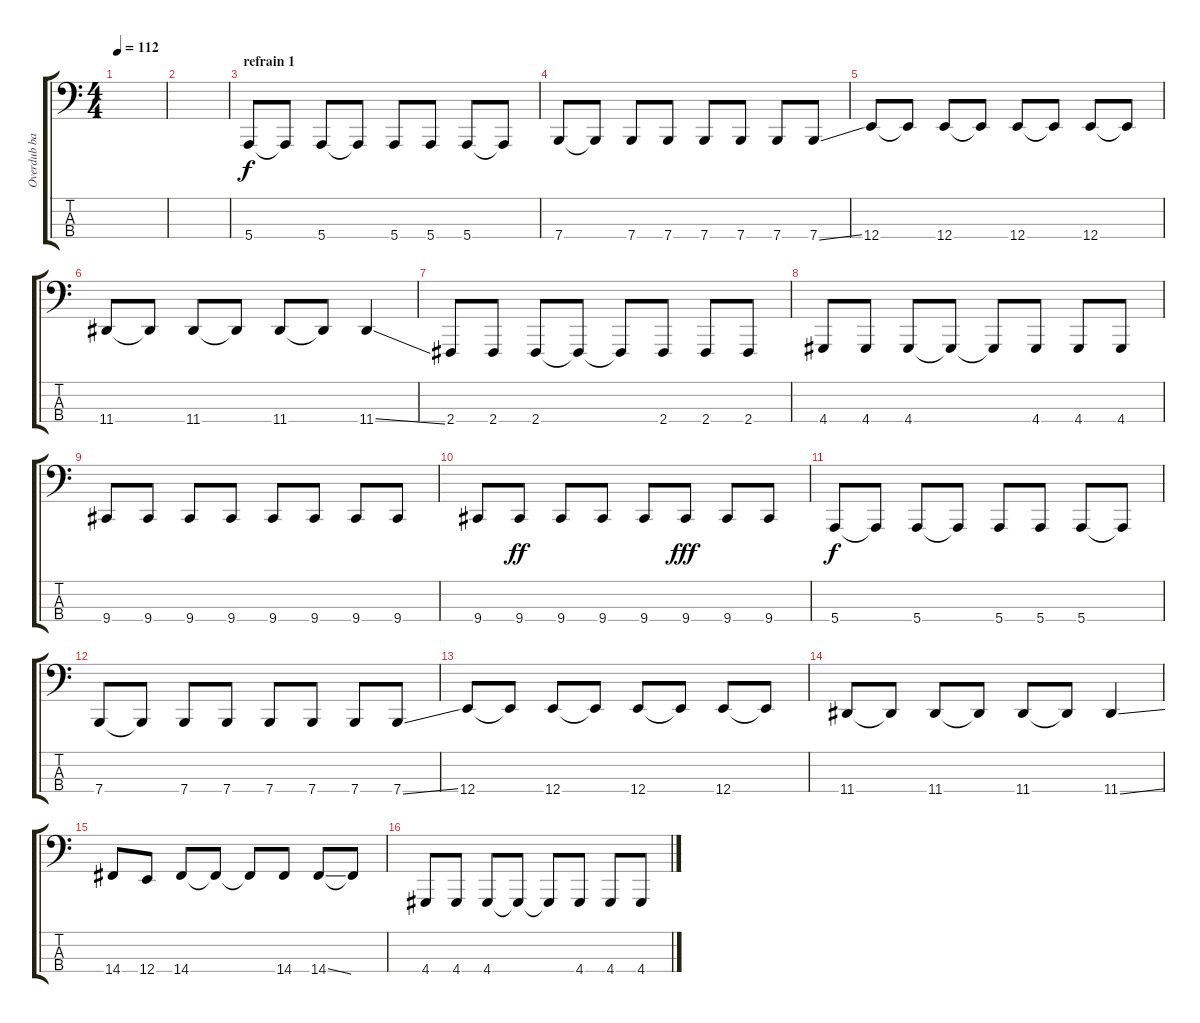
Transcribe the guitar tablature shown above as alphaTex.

\track ("Overdub basse" "Overdub ba") {instrument lead2sawtooth}
\staff {score tabs}
\tuning (G2 D2 A1 E1) {hide}
\ts (4 4)
\tempo 112
\clef f4
\ks c
|
|
\section ("" "refrain 1")
5.4.8{volume 10} 5.4{t}.8 5.4.8 5.4{t}.8 5.4.8 5.4.8 5.4.8 5.4{t}.8 |
7.4.8 7.4{t}.8 7.4.8 7.4.8 7.4.8 7.4.8 7.4.8 7.4{ss}.8 |
12.4.8 12.4{t}.8 12.4.8 12.4{t}.8 12.4.8 12.4{t}.8 12.4.8 12.4{t}.8 |
11.4.8 11.4{t}.8 11.4.8 11.4{t}.8 11.4.8 11.4{t}.8 11.4{ss}.4 |
2.4.8 2.4.8 2.4.8 2.4{t}.8 2.4{t}.8 2.4.8 2.4.8 2.4.8 |
4.4.8 4.4.8 4.4.8 4.4{t}.8 4.4{t}.8 4.4.8 4.4.8 4.4.8 |
9.4.8 9.4.8 9.4.8 9.4.8 9.4.8 9.4.8 9.4.8 9.4.8 |
9.4.8 9.4.8{dy ff} 9.4.8 9.4.8 9.4.8 9.4.8{dy fff} 9.4.8 9.4.8 |
5.4.8{dy f} 5.4{t}.8 5.4.8 5.4{t}.8 5.4.8 5.4.8 5.4.8 5.4{t}.8 |
7.4.8 7.4{t}.8 7.4.8 7.4.8 7.4.8 7.4.8 7.4.8 7.4{ss}.8 |
12.4.8 12.4{t}.8 12.4.8 12.4{t}.8 12.4.8 12.4{t}.8 12.4.8 12.4{t}.8 |
11.4.8{volume 13} 11.4{t}.8 11.4.8 11.4{t}.8 11.4.8 11.4{t}.8 11.4{ss}.4 |
14.4.8 12.4.8 14.4.8 14.4{t}.8 14.4{t}.8 14.4.8 14.4{ss}.8 14.4{t}.8 |
4.4.8 4.4.8 4.4.8 4.4{t}.8 4.4{t}.8 4.4.8 4.4.8 4.4.8
